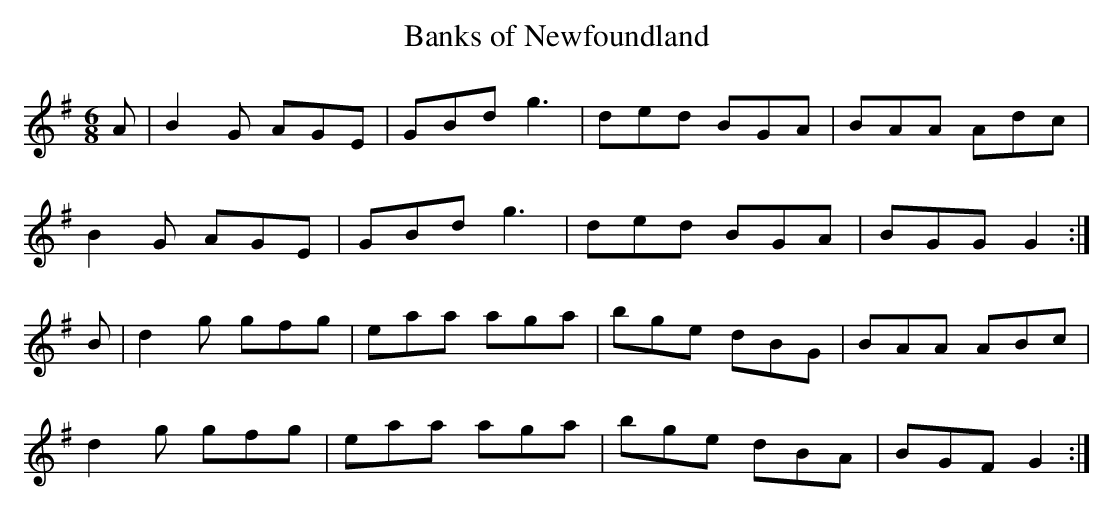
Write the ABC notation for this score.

X:1
T: Banks of Newfoundland
M: 6/8
L: 1/8
K: G
A|B2G AGE|GBd g3|ded BGA|BAA Adc|
B2G AGE|GBd g3|ded BGA|BGG G2 :|
B|d2g gfg|eaa aga|bge dBG|BAA ABc|
d2g gfg|eaa aga|bge dBA|BGF G2 :|
